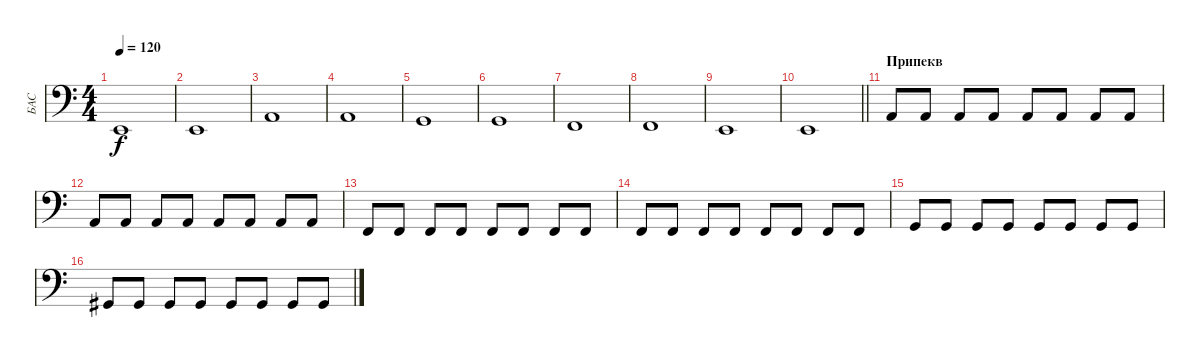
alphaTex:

\track ("БАС" "БАС") {instrument electricbasspick}
\staff {score}
\tuning (G2 D2 A1 E1) {hide}
\ts (4 4)
\tempo 120
\clef f4
\ks c
0.4.1{dy f} |
0.4.1 |
5.4.1 |
5.4.1 |
3.4.1 |
3.4.1 |
1.4.1 |
1.4.1 |
0.4.1 |
\barLineRight lightlight
0.4.1 |
\section ("" "Припекв")
5.4.8 5.4.8 5.4.8 5.4.8 5.4.8 5.4.8 5.4.8 5.4.8 |
5.4.8 5.4.8 5.4.8 5.4.8 5.4.8 5.4.8 5.4.8 5.4.8 |
1.4.8 1.4.8 1.4.8 1.4.8 1.4.8 1.4.8 1.4.8 1.4.8 |
1.4.8 1.4.8 1.4.8 1.4.8 1.4.8 1.4.8 1.4.8 1.4.8 |
3.4.8 3.4.8 3.4.8 3.4.8 3.4.8 3.4.8 3.4.8 3.4.8 |
4.4.8 4.4.8 4.4.8 4.4.8 4.4.8 4.4.8 4.4.8 4.4.8
